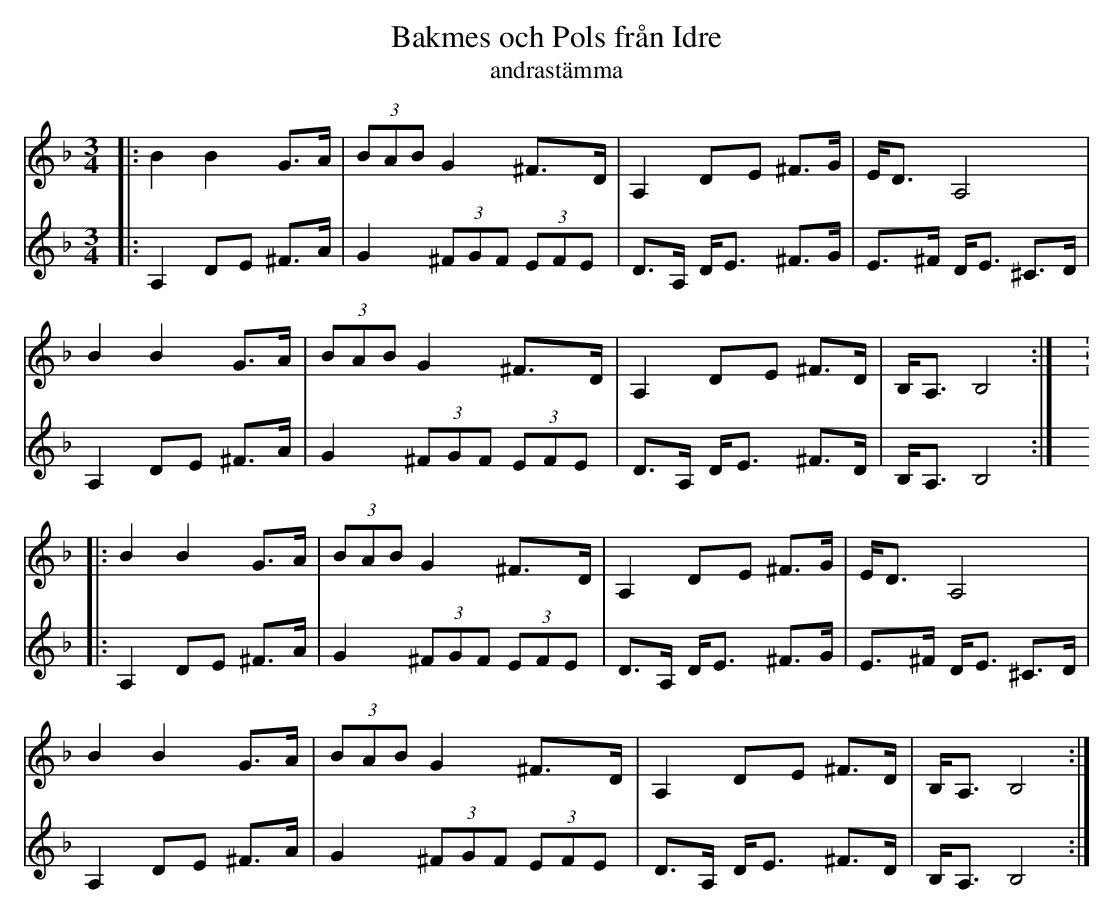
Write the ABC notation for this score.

X:1
T: Bakmes och Pols från Idre
T: andrastämma
M: 3/4
L: 1/8
K: Gdor
V:2
|: B2 B2 G>A | (3:2 BAB G2 ^F>D | A,2 DE ^F>G | E<D A,4 |
B2 B2 G>A | (3:2 BAB G2 ^F>D | A,2 DE ^F>D | B,<A, B,4 :|V:2
|: B2 B2 G>A | (3:2 BAB G2 ^F>D | A,2 DE ^F>G | E<D A,4 |
B2 B2 G>A | (3:2 BAB G2 ^F>D | A,2 DE ^F>D | B,<A, B,4 :|
V:1
|: A,2 DE ^F>A | G2 (3:2 ^FGF (3:2 EFE | D>A, D<E ^F>G |E>^F D<E ^C>D |
A,2 DE ^F>A | G2 (3:2 ^FGF (3:2 EFE | D>A, D<E ^F>D | B,<A, B,4 :|]
|: A,2 DE ^F>A | G2 (3:2 ^FGF (3:2 EFE | D>A, D<E ^F>G |E>^F D<E ^C>D |
A,2 DE ^F>A | G2 (3:2 ^FGF (3:2 EFE | D>A, D<E ^F>D | B,<A, B,4 :|]
